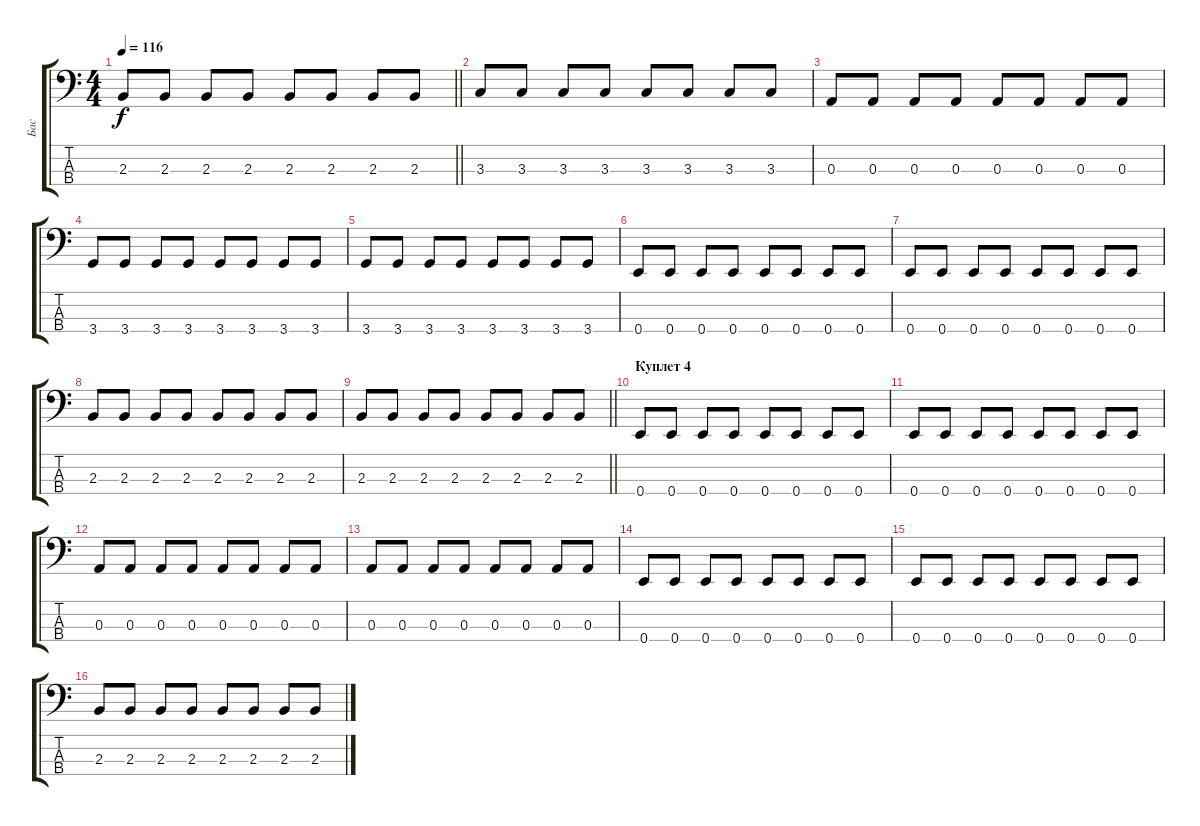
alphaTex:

\track ("Бас" "Бас") {instrument electricbassfinger}
\staff {score tabs}
\tuning (G2 D2 A1 E1) {hide}
\ts (4 4)
\tempo 116
\clef f4
\barLineRight lightlight
\ks c
2.3.8{dy f} 2.3.8 2.3.8 2.3.8 2.3.8 2.3.8 2.3.8 2.3.8 |
3.3.8 3.3.8 3.3.8 3.3.8 3.3.8 3.3.8 3.3.8 3.3.8 |
0.3.8 0.3.8 0.3.8 0.3.8 0.3.8 0.3.8 0.3.8 0.3.8 |
3.4.8 3.4.8 3.4.8 3.4.8 3.4.8 3.4.8 3.4.8 3.4.8 |
3.4.8 3.4.8 3.4.8 3.4.8 3.4.8 3.4.8 3.4.8 3.4.8 |
0.4.8 0.4.8 0.4.8 0.4.8 0.4.8 0.4.8 0.4.8 0.4.8 |
0.4.8 0.4.8 0.4.8 0.4.8 0.4.8 0.4.8 0.4.8 0.4.8 |
2.3.8 2.3.8 2.3.8 2.3.8 2.3.8 2.3.8 2.3.8 2.3.8 |
\barLineRight lightlight
2.3.8 2.3.8 2.3.8 2.3.8 2.3.8 2.3.8 2.3.8 2.3.8 |
\section ("" "Куплет 4")
0.4.8 0.4.8 0.4.8 0.4.8 0.4.8 0.4.8 0.4.8 0.4.8 |
0.4.8 0.4.8 0.4.8 0.4.8 0.4.8 0.4.8 0.4.8 0.4.8 |
0.3.8 0.3.8 0.3.8 0.3.8 0.3.8 0.3.8 0.3.8 0.3.8 |
0.3.8 0.3.8 0.3.8 0.3.8 0.3.8 0.3.8 0.3.8 0.3.8 |
0.4.8 0.4.8 0.4.8 0.4.8 0.4.8 0.4.8 0.4.8 0.4.8 |
0.4.8 0.4.8 0.4.8 0.4.8 0.4.8 0.4.8 0.4.8 0.4.8 |
2.3.8 2.3.8 2.3.8 2.3.8 2.3.8 2.3.8 2.3.8 2.3.8
